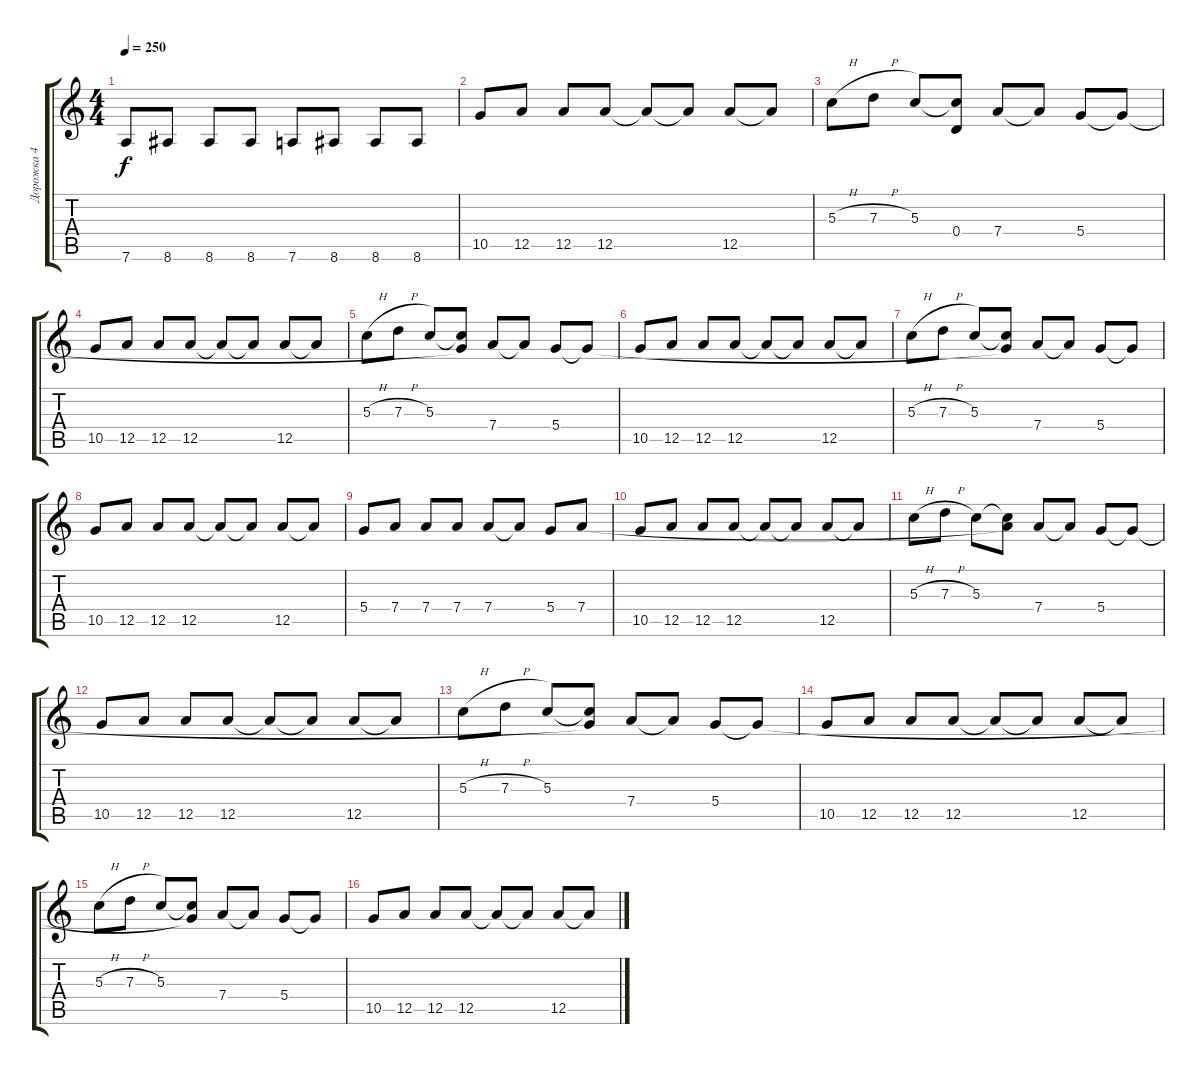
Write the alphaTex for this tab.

\track ("Дорожка 4" "Дорожка 4") {instrument distortionguitar}
\staff {score tabs}
\tuning (E4 B3 G3 D3 A2 D2) {hide}
\ts (4 4)
\tempo 250
\clef g2
\ks c
7.6.8{dy f} 8.6.8 8.6.8 8.6.8 7.6.8 8.6.8 8.6.8 8.6.8 |
10.5.8 12.5.8 12.5.8 12.5.8 12.5{t}.8 12.5{t}.8 12.5.8 12.5{t}.8 |
5.3{h}.8 7.3{h}.8 5.3.8 (5.3{t} 0.4).8 7.4.8 7.4{t}.8 5.4.8 5.4{t}.8 |
10.5.8 12.5.8 12.5.8 12.5.8 12.5{t}.8 12.5{t}.8 12.5.8 12.5{t}.8 |
5.3{h}.8 7.3{h}.8 5.3.8 (5.3{t} 5.4{t}).8 7.4.8 7.4{t}.8 5.4.8 5.4{t}.8 |
10.5.8 12.5.8 12.5.8 12.5.8 12.5{t}.8 12.5{t}.8 12.5.8 12.5{t}.8 |
5.3{h}.8 7.3{h}.8 5.3.8 (5.3{t} 5.4{t}).8 7.4.8 7.4{t}.8 5.4.8 5.4{t}.8 |
10.5.8 12.5.8 12.5.8 12.5.8 12.5{t}.8 12.5{t}.8 12.5.8 12.5{t}.8 |
5.4.8 7.4.8 7.4.8 7.4.8 7.4.8 7.4{t}.8 5.4.8 7.4.8 |
10.5.8 12.5.8 12.5.8 12.5.8 12.5{t}.8 12.5{t}.8 12.5.8 12.5{t}.8 |
5.3{h}.8 7.3{h}.8 5.3.8 (5.3{t} 7.4{t}).8 7.4.8 7.4{t}.8 5.4.8 5.4{t}.8 |
10.5.8 12.5.8 12.5.8 12.5.8 12.5{t}.8 12.5{t}.8 12.5.8 12.5{t}.8 |
5.3{h}.8 7.3{h}.8 5.3.8 (5.3{t} 5.4{t}).8 7.4.8 7.4{t}.8 5.4.8 5.4{t}.8 |
10.5.8 12.5.8 12.5.8 12.5.8 12.5{t}.8 12.5{t}.8 12.5.8 12.5{t}.8 |
5.3{h}.8 7.3{h}.8 5.3.8 (5.3{t} 5.4{t}).8 7.4.8 7.4{t}.8 5.4.8 5.4{t}.8 |
10.5.8 12.5.8 12.5.8 12.5.8 12.5{t}.8 12.5{t}.8 12.5.8 12.5{t}.8
